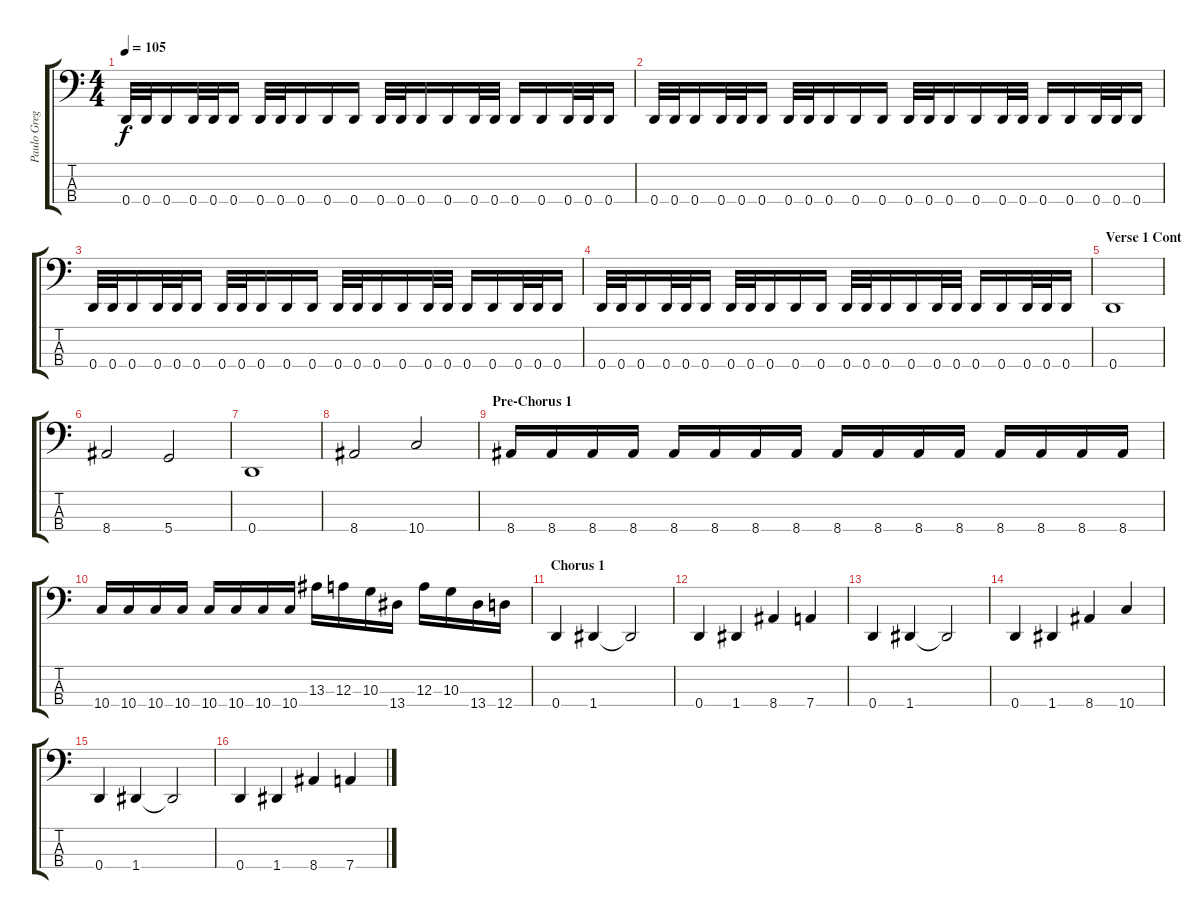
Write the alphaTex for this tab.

\track ("Paulo Gregoletto" "Paulo Greg") {instrument electricbasspick}
\staff {score tabs}
\tuning (G2 D2 A1 D1) {hide}
\ts (4 4)
\tempo 105
\clef f4
\ks c
0.4.32{dy f} 0.4.32 0.4.16 0.4.32 0.4.32 0.4.16 0.4.32 0.4.32 0.4.16 0.4.16 0.4.16 0.4.32 0.4.32 0.4.16 0.4.16 0.4.32 0.4.32 0.4.16 0.4.16 0.4.32 0.4.32 0.4.16 |
0.4.32 0.4.32 0.4.16 0.4.32 0.4.32 0.4.16 0.4.32 0.4.32 0.4.16 0.4.16 0.4.16 0.4.32 0.4.32 0.4.16 0.4.16 0.4.32 0.4.32 0.4.16 0.4.16 0.4.32 0.4.32 0.4.16 |
0.4.32 0.4.32 0.4.16 0.4.32 0.4.32 0.4.16 0.4.32 0.4.32 0.4.16 0.4.16 0.4.16 0.4.32 0.4.32 0.4.16 0.4.16 0.4.32 0.4.32 0.4.16 0.4.16 0.4.32 0.4.32 0.4.16 |
0.4.32 0.4.32 0.4.16 0.4.32 0.4.32 0.4.16 0.4.32 0.4.32 0.4.16 0.4.16 0.4.16 0.4.32 0.4.32 0.4.16 0.4.16 0.4.32 0.4.32 0.4.16 0.4.16 0.4.32 0.4.32 0.4.16 |
\section ("" "Verse 1 Cont")
0.4.1 |
8.4.2 5.4.2 |
0.4.1 |
8.4.2 10.4.2 |
\section ("" "Pre-Chorus 1")
8.4.16 8.4.16 8.4.16 8.4.16 8.4.16 8.4.16 8.4.16 8.4.16 8.4.16 8.4.16 8.4.16 8.4.16 8.4.16 8.4.16 8.4.16 8.4.16 |
10.4.16 10.4.16 10.4.16 10.4.16 10.4.16 10.4.16 10.4.16 10.4.16 13.3.16 12.3.16 10.3.16 13.4.16 12.3.16 10.3.16 13.4.16 12.4.16 |
\section ("" "Chorus 1")
0.4.4 1.4.4 1.4{t}.2 |
0.4.4 1.4.4 8.4.4 7.4.4 |
0.4.4 1.4.4 1.4{t}.2 |
0.4.4 1.4.4 8.4.4 10.4.4 |
0.4.4 1.4.4 1.4{t}.2 |
0.4.4 1.4.4 8.4.4 7.4.4
